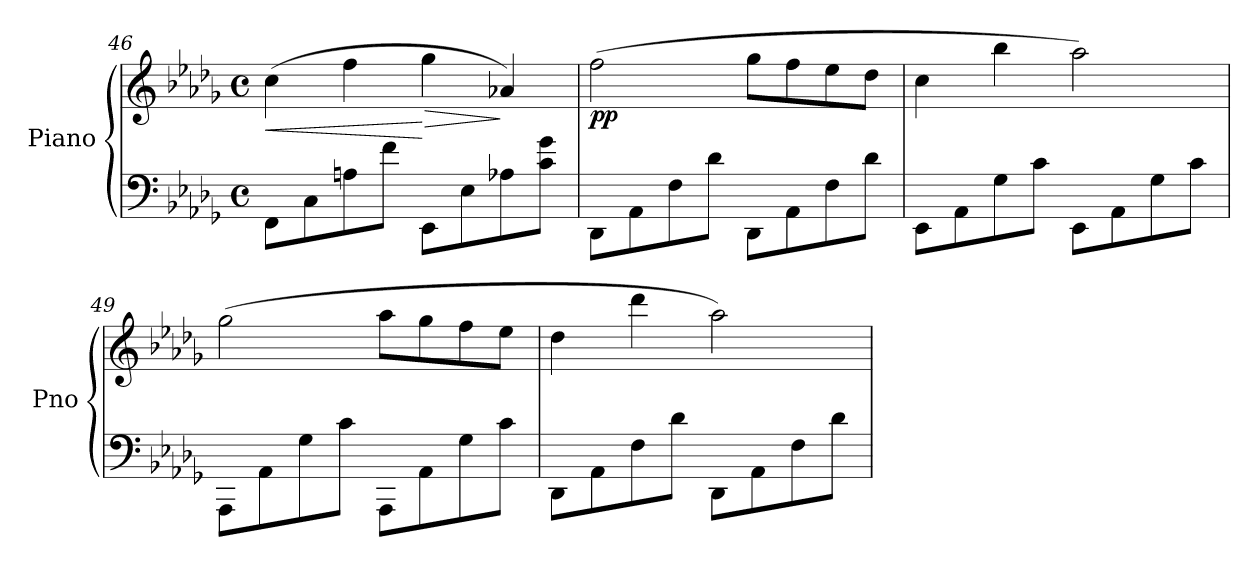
**kern	**kern	**dynam
*part1	*part1	*part1
*staff2	*staff1	*staff1/2
*I"Piano	*	*
*I'Pno	*	*
!!LO:LB:g=z
*clefF4	*clefG2	*
*k[b-e-a-d-g-]	*k[b-e-a-d-g-]	*
*M4/4	*M4/4	*
*met(c)	*met(c)	*
=46	=46	=46
!	!	!LO:HP:b
8FF\L	(4cc\	<
8C\	.	.
8An\	4ff\	.
8f\J	.	.
!	!	!LO:HP:n=1:b
8EE-\L	4gg-\	[ >
8E-\	.	.
8A-X\	4a-X/)	]
8c\ 8g-\J	.	.
=47	=47	=47
!	!	!LO:DY:b
8DD-\L	(2ff\	pp
8AA-\	.	.
8F\	.	.
8d-\J	.	.
8DD-\L	8gg-\L	.
8AA-\	8ff\	.
8F\	8ee-\	.
8d-\J	8dd-\J	.
=48	=48	=48
8EE-\L	4cc\	.
8AA-\	.	.
8G-\	4bb-\	.
8c\J	.	.
8EE-\L	2aa-\)	.
8AA-\	.	.
8G-\	.	.
8c\J	.	.
=49	=49	=49
8AAA-\L	(2gg-\	.
8AA-\	.	.
8G-\	.	.
8c\J	.	.
8AAA-\L	8aa-\L	.
8AA-\	8gg-\	.
8G-\	8ff\	.
8c\J	8ee-\J	.
=50	=50	=50
8DD-\L	4dd-\	.
8AA-\	.	.
8F\	4ddd-\	.
8d-\J	.	.
8DD-\L	2aa-\)	.
8AA-\	.	.
8F\	.	.
8d-\J	.	.
=	=	=
*-	*-	*-
